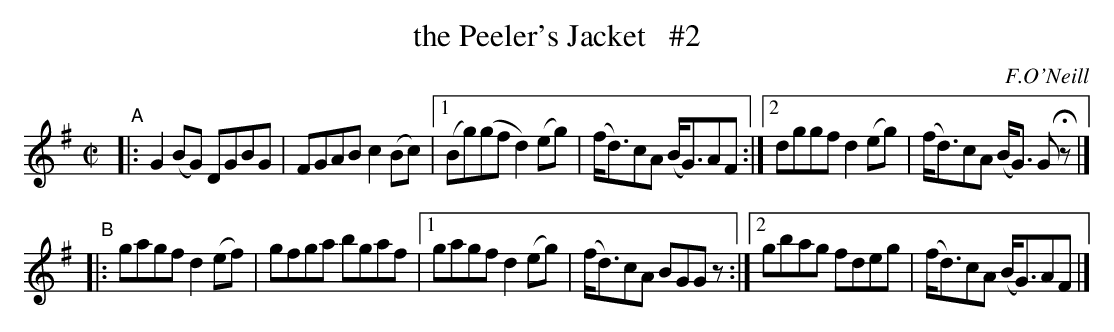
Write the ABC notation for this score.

X:1
T: the Peeler's Jacket   #2
O: F.O'Neill
M: C|
L: 1/8
K: G
"^A"\
|: G2(BG) DGBG | FGAB c2(Bc) |\
[1 (Bg)(gf d2)(eg) | (f<d)cA (B<G)AF :|\
[2 dggf d2(eg) | (f<d)cA (B<G) GHz |]
"^B"\
|: gagf d2(ef) | gfga bgaf |\
[1 gagf d2(eg) | (f<d)cA BGGz :|\
[2 gbag fdeg | (f<d)cA (B<G)AF |]
